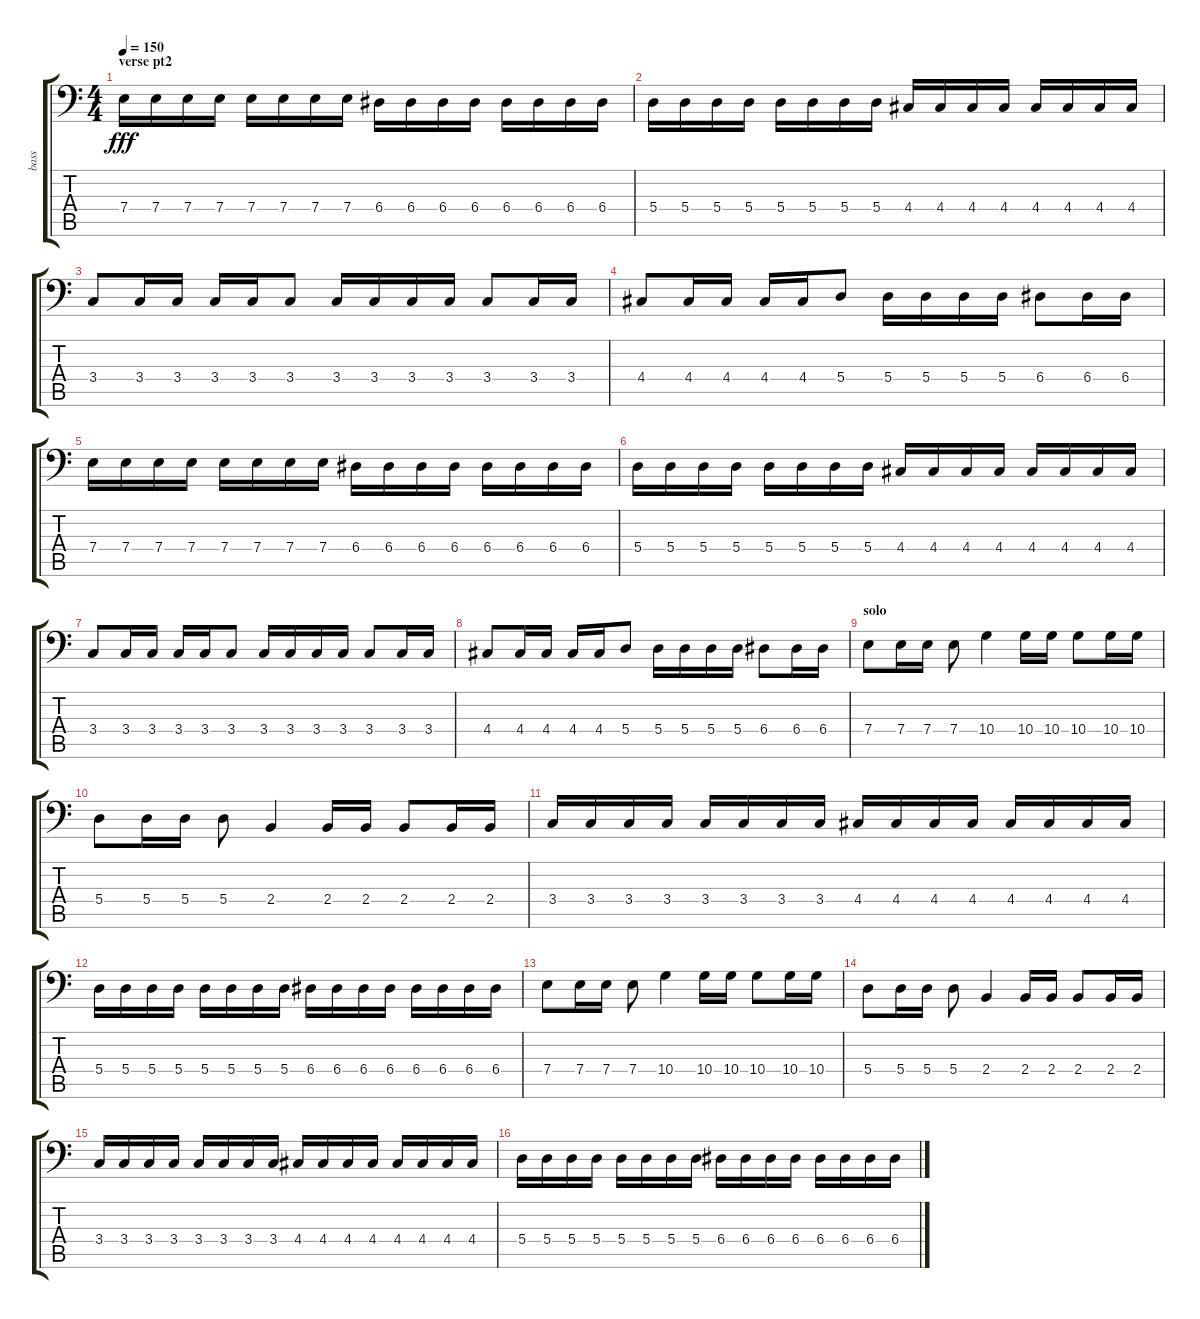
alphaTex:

\track ("bass" "bass") {instrument electricbassfinger}
\staff {score tabs}
\tuning (C3 G2 D2 A1 E1 B0) {hide}
\ts (4 4)
\section ("" "verse pt2")
\tempo 150
\clef f4
\ks c
7.4.16{dy fff} 7.4.16 7.4.16 7.4.16 7.4.16 7.4.16 7.4.16 7.4.16 6.4.16 6.4.16 6.4.16 6.4.16 6.4.16 6.4.16 6.4.16 6.4.16 |
5.4.16 5.4.16 5.4.16 5.4.16 5.4.16 5.4.16 5.4.16 5.4.16 4.4.16 4.4.16 4.4.16 4.4.16 4.4.16 4.4.16 4.4.16 4.4.16 |
3.4.8 3.4.16 3.4.16 3.4.16 3.4.16 3.4.8 3.4.16 3.4.16 3.4.16 3.4.16 3.4.8 3.4.16 3.4.16 |
4.4.8 4.4.16 4.4.16 4.4.16 4.4.16 5.4.8 5.4.16 5.4.16 5.4.16 5.4.16 6.4.8 6.4.16 6.4.16 |
7.4.16 7.4.16 7.4.16 7.4.16 7.4.16 7.4.16 7.4.16 7.4.16 6.4.16 6.4.16 6.4.16 6.4.16 6.4.16 6.4.16 6.4.16 6.4.16 |
5.4.16 5.4.16 5.4.16 5.4.16 5.4.16 5.4.16 5.4.16 5.4.16 4.4.16 4.4.16 4.4.16 4.4.16 4.4.16 4.4.16 4.4.16 4.4.16 |
3.4.8 3.4.16 3.4.16 3.4.16 3.4.16 3.4.8 3.4.16 3.4.16 3.4.16 3.4.16 3.4.8 3.4.16 3.4.16 |
4.4.8 4.4.16 4.4.16 4.4.16 4.4.16 5.4.8 5.4.16 5.4.16 5.4.16 5.4.16 6.4.8 6.4.16 6.4.16 |
\section ("" "solo")
7.4.8 7.4.16 7.4.16 7.4.8 10.4.4 10.4.16 10.4.16 10.4.8 10.4.16 10.4.16 |
5.4.8 5.4.16 5.4.16 5.4.8 2.4.4 2.4.16 2.4.16 2.4.8 2.4.16 2.4.16 |
3.4.16 3.4.16 3.4.16 3.4.16 3.4.16 3.4.16 3.4.16 3.4.16 4.4.16 4.4.16 4.4.16 4.4.16 4.4.16 4.4.16 4.4.16 4.4.16 |
5.4.16 5.4.16 5.4.16 5.4.16 5.4.16 5.4.16 5.4.16 5.4.16 6.4.16 6.4.16 6.4.16 6.4.16 6.4.16 6.4.16 6.4.16 6.4.16 |
7.4.8 7.4.16 7.4.16 7.4.8 10.4.4 10.4.16 10.4.16 10.4.8 10.4.16 10.4.16 |
5.4.8 5.4.16 5.4.16 5.4.8 2.4.4 2.4.16 2.4.16 2.4.8 2.4.16 2.4.16 |
3.4.16 3.4.16 3.4.16 3.4.16 3.4.16 3.4.16 3.4.16 3.4.16 4.4.16 4.4.16 4.4.16 4.4.16 4.4.16 4.4.16 4.4.16 4.4.16 |
5.4.16 5.4.16 5.4.16 5.4.16 5.4.16 5.4.16 5.4.16 5.4.16 6.4.16 6.4.16 6.4.16 6.4.16 6.4.16 6.4.16 6.4.16 6.4.16
